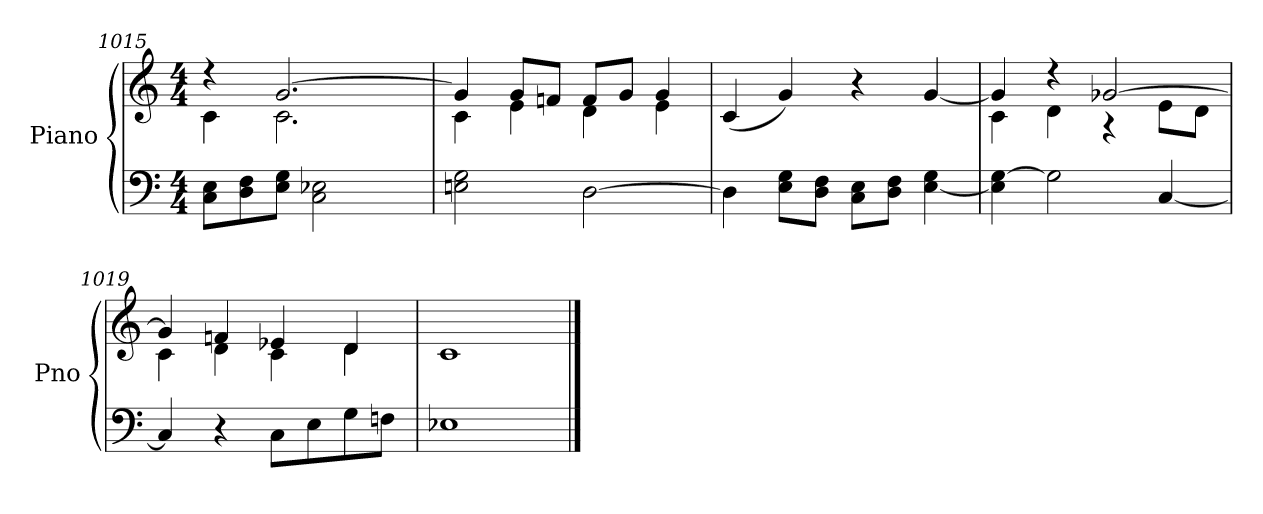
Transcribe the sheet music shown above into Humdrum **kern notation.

**kern	**kern
*part1	*part1
*staff2	*staff1
*I"Piano	*
*I'Pno	*
!!LO:LB:g=z
*clefF4	*clefG2
*k[]	*k[]
*M4/4	*M4/4
=1015	=1015
*	*^
8C\ 8E\L	4rdd	4c\
8D\ 8F\	.	.
8E\ 8G\J	[2.g/	2.c\
2C\ 2E-X\	.	.
8ryy	.	.
=1016	=1016	=1016
2En\ 2G\	4g/]	4c\
.	8g/L	4e\
.	8fn/J	.
[2D\	8f/L	4d\
.	8g/J	.
.	4g/	4e\
*	*v	*v
=1017	=1017
4D\]	(>4c/
8E\ 8G\L	4g/)
8D\ 8F\J	.
8C\ 8E\L	4r
8D\ 8F\J	.
[4E\ 4G\	[4g/
=1018	=1018
*	*^
4E\] [4G\	4g/]	4c\
2G\]	4rdd	4d\
.	[2g-X/	4rA
[4C/	.	8e\L
.	.	8d\J
=1019	=1019	=1019
4C/]	4g-/]	4c\
4r	4fn/	4d\
8C\L	4e-X/	4c\
8E\	.	.
8G\	4d/	4d\
8Fn\J	.	.
*	*v	*v
=1020	=1020
1E-X	1c
==	==
*-	*-
